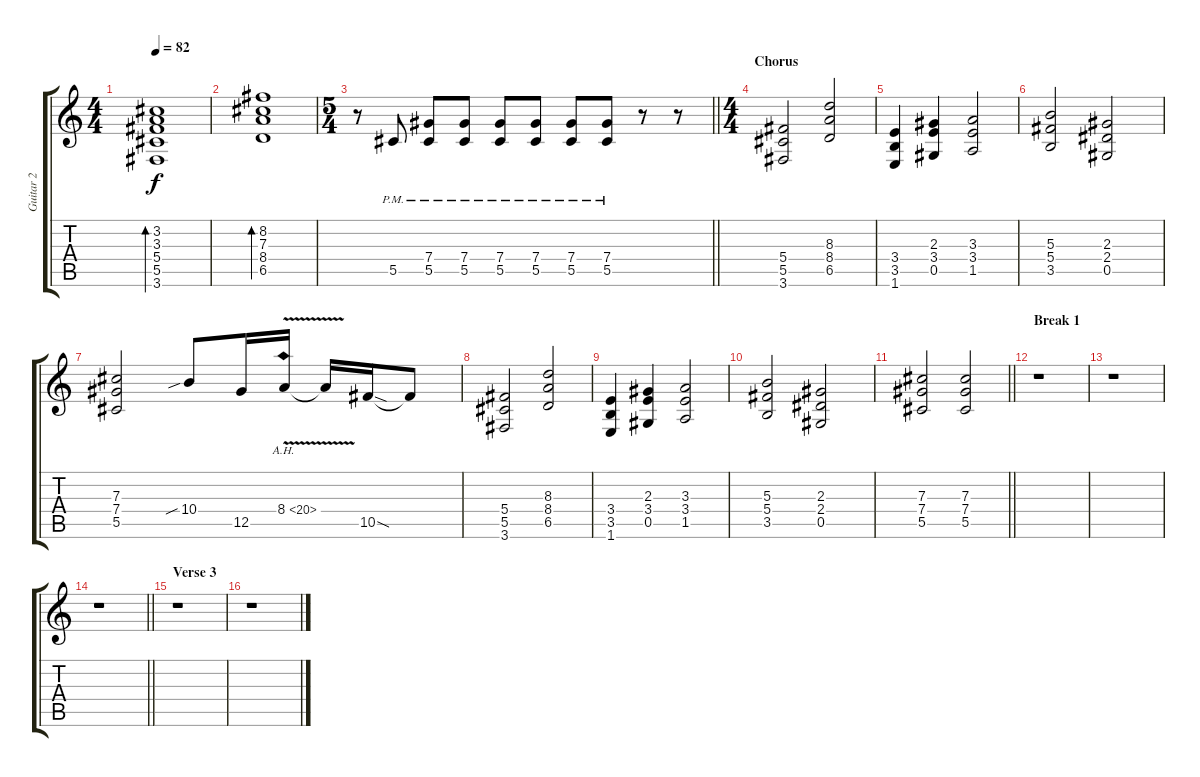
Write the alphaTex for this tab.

\track ("Guitar 2" "Guitar 2") {instrument overdrivenguitar}
\staff {score tabs}
\tuning (Eb4 Bb3 Gb3 Db3 Ab2 Eb2) {hide}
\ts (4 4)
\tempo 82
\clef g2
\ks c
(3.2 3.3 5.4 5.5 3.6).1{bd 60 dy f} |
(8.2 7.3 8.4 6.5).1{bd 60} |
\ts (5 4)
\barLineRight lightlight
r.8{volume 13 instrument overdrivenguitar} 5.5{pm}.8 (7.4{pm} 5.5{pm}).8 (7.4{pm} 5.5{pm}).8 (7.4{pm} 5.5{pm}).8 (7.4{pm} 5.5{pm}).8 (7.4{pm} 5.5{pm}).8 (7.4{pm} 5.5{pm}).8 r.8 r.8 |
\ts (4 4)
\section ("" "Chorus")
(5.4 5.5 3.6).2 (8.3 8.4 6.5).2 |
(3.4 3.5 1.6).4 (2.3 3.4 0.5).4 (3.3 3.4 1.5).2 |
(5.3 5.4 3.5).2 (2.3 2.4 0.5).2 |
(7.3 7.4 5.5).2 10.4{sib}.8 12.5.16 8.4{ah 12 v}.16 8.4{t}.16 10.5{sod}.16 10.5{t}.8 |
(5.4 5.5 3.6).2 (8.3 8.4 6.5).2 |
(3.4 3.5 1.6).4 (2.3 3.4 0.5).4 (3.3 3.4 1.5).2 |
(5.3 5.4 3.5).2 (2.3 2.4 0.5).2 |
\barLineRight lightlight
(7.3 7.4 5.5).2 (7.3 7.4 5.5).2 |
\section ("" "Break 1")
r.1 |
r.1 |
\barLineRight lightlight
r.1 |
\section ("" "Verse 3")
r.1 |
r.1
